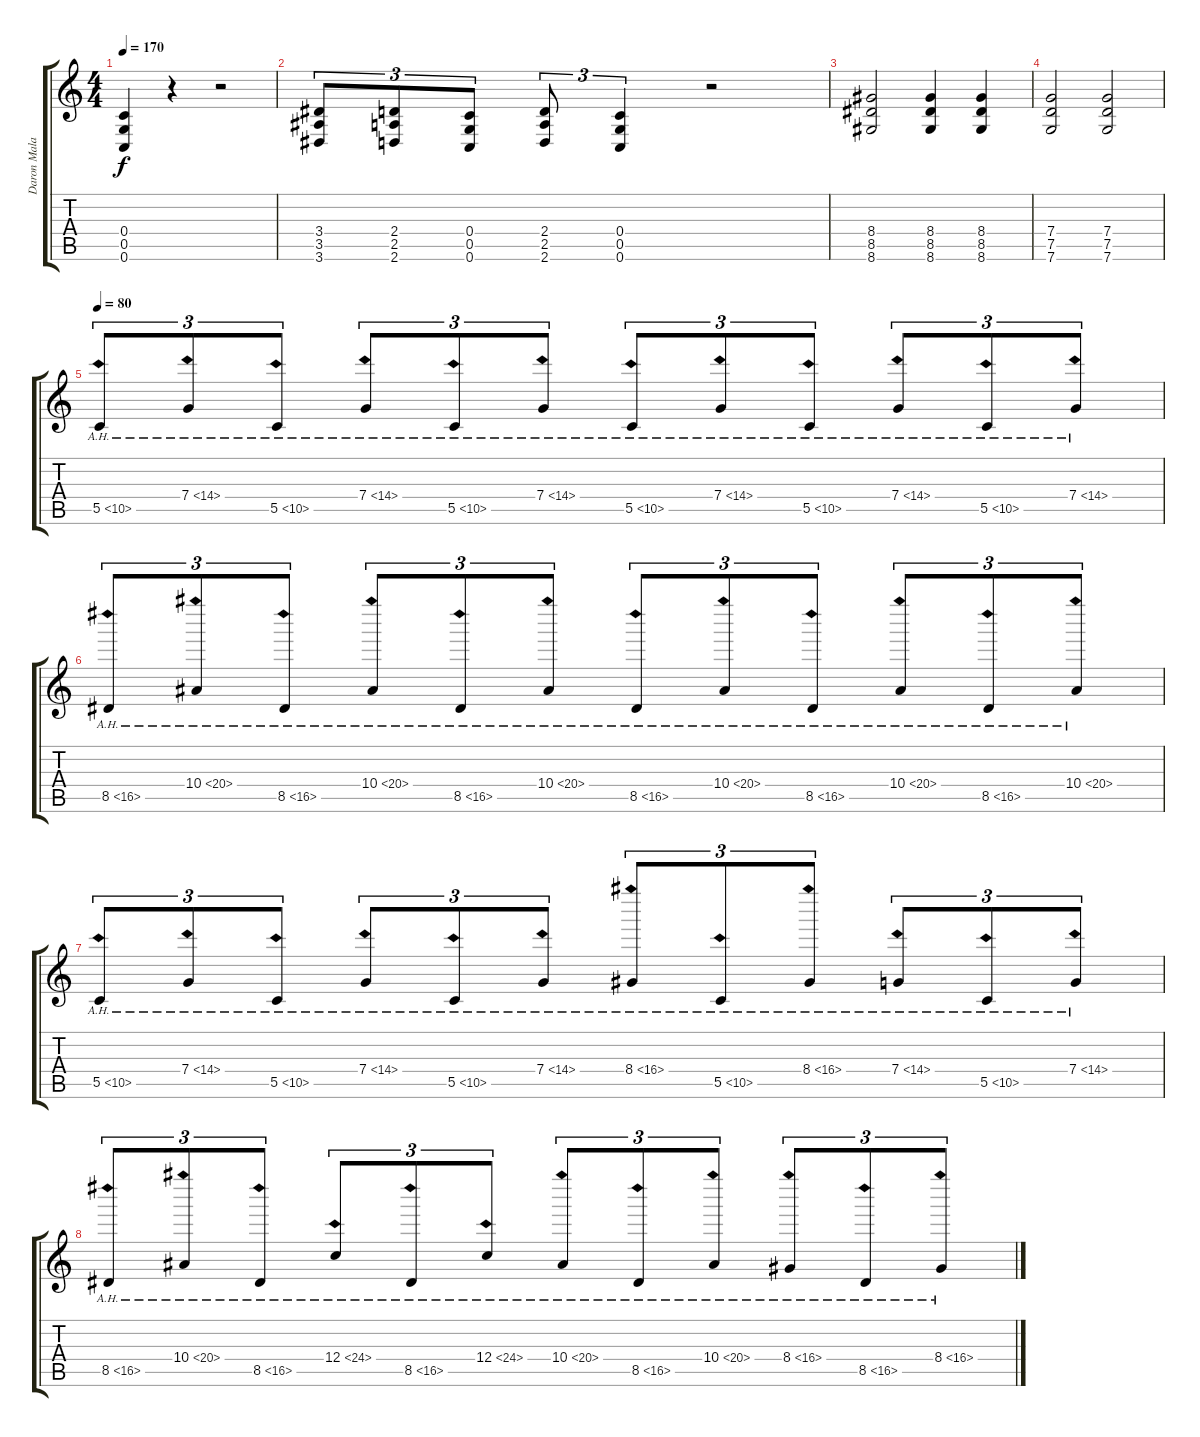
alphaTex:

\track ("Daron Malakian" "Daron Mala") {instrument overdrivenguitar}
\staff {score tabs}
\tuning (D4 A3 F3 C3 G2 C2) {hide}
\ts (4 4)
\tempo 170
\clef g2
\ks c
(0.4 0.5 0.6).4{dy f} r.4 r.2 |
(3.4 3.5 3.6).8{tu (3 2)} (2.4 2.5 2.6).8{tu (3 2)} (0.4 0.5 0.6).8{tu (3 2)} (2.4 2.5 2.6).8{tu (3 2)} (0.4 0.5 0.6).4{tu (3 2)} r.2 |
(8.4 8.5 8.6).2 (8.4 8.5 8.6).4 (8.4 8.5 8.6).4 |
(7.4 7.5 7.6).2 (7.4 7.5 7.6).2 |
\tempo 80
5.5{ah 5}.8{tu (3 2) instrument electricguitarclean} 7.4{ah 7}.8{tu (3 2)} 5.5{ah 5}.8{tu (3 2)} 7.4{ah 7}.8{tu (3 2)} 5.5{ah 5}.8{tu (3 2)} 7.4{ah 7}.8{tu (3 2)} 5.5{ah 5}.8{tu (3 2)} 7.4{ah 7}.8{tu (3 2)} 5.5{ah 5}.8{tu (3 2)} 7.4{ah 7}.8{tu (3 2)} 5.5{ah 5}.8{tu (3 2)} 7.4{ah 7}.8{tu (3 2)} |
8.5{ah 8}.8{tu (3 2)} 10.4{ah 10}.8{tu (3 2)} 8.5{ah 8}.8{tu (3 2)} 10.4{ah 10}.8{tu (3 2)} 8.5{ah 8}.8{tu (3 2)} 10.4{ah 10}.8{tu (3 2)} 8.5{ah 8}.8{tu (3 2)} 10.4{ah 10}.8{tu (3 2)} 8.5{ah 8}.8{tu (3 2)} 10.4{ah 10}.8{tu (3 2)} 8.5{ah 8}.8{tu (3 2)} 10.4{ah 10}.8{tu (3 2)} |
5.5{ah 5}.8{tu (3 2)} 7.4{ah 7}.8{tu (3 2)} 5.5{ah 5}.8{tu (3 2)} 7.4{ah 7}.8{tu (3 2)} 5.5{ah 5}.8{tu (3 2)} 7.4{ah 7}.8{tu (3 2)} 8.4{ah 8}.8{tu (3 2)} 5.5{ah 5}.8{tu (3 2)} 8.4{ah 8}.8{tu (3 2)} 7.4{ah 7}.8{tu (3 2)} 5.5{ah 5}.8{tu (3 2)} 7.4{ah 7}.8{tu (3 2)} |
8.5{ah 8}.8{tu (3 2)} 10.4{ah 10}.8{tu (3 2)} 8.5{ah 8}.8{tu (3 2)} 12.4{ah 12}.8{tu (3 2)} 8.5{ah 8}.8{tu (3 2)} 12.4{ah 12}.8{tu (3 2)} 10.4{ah 10}.8{tu (3 2)} 8.5{ah 8}.8{tu (3 2)} 10.4{ah 10}.8{tu (3 2)} 8.4{ah 8}.8{tu (3 2)} 8.5{ah 8}.8{tu (3 2)} 8.4{ah 8}.8{tu (3 2)}
